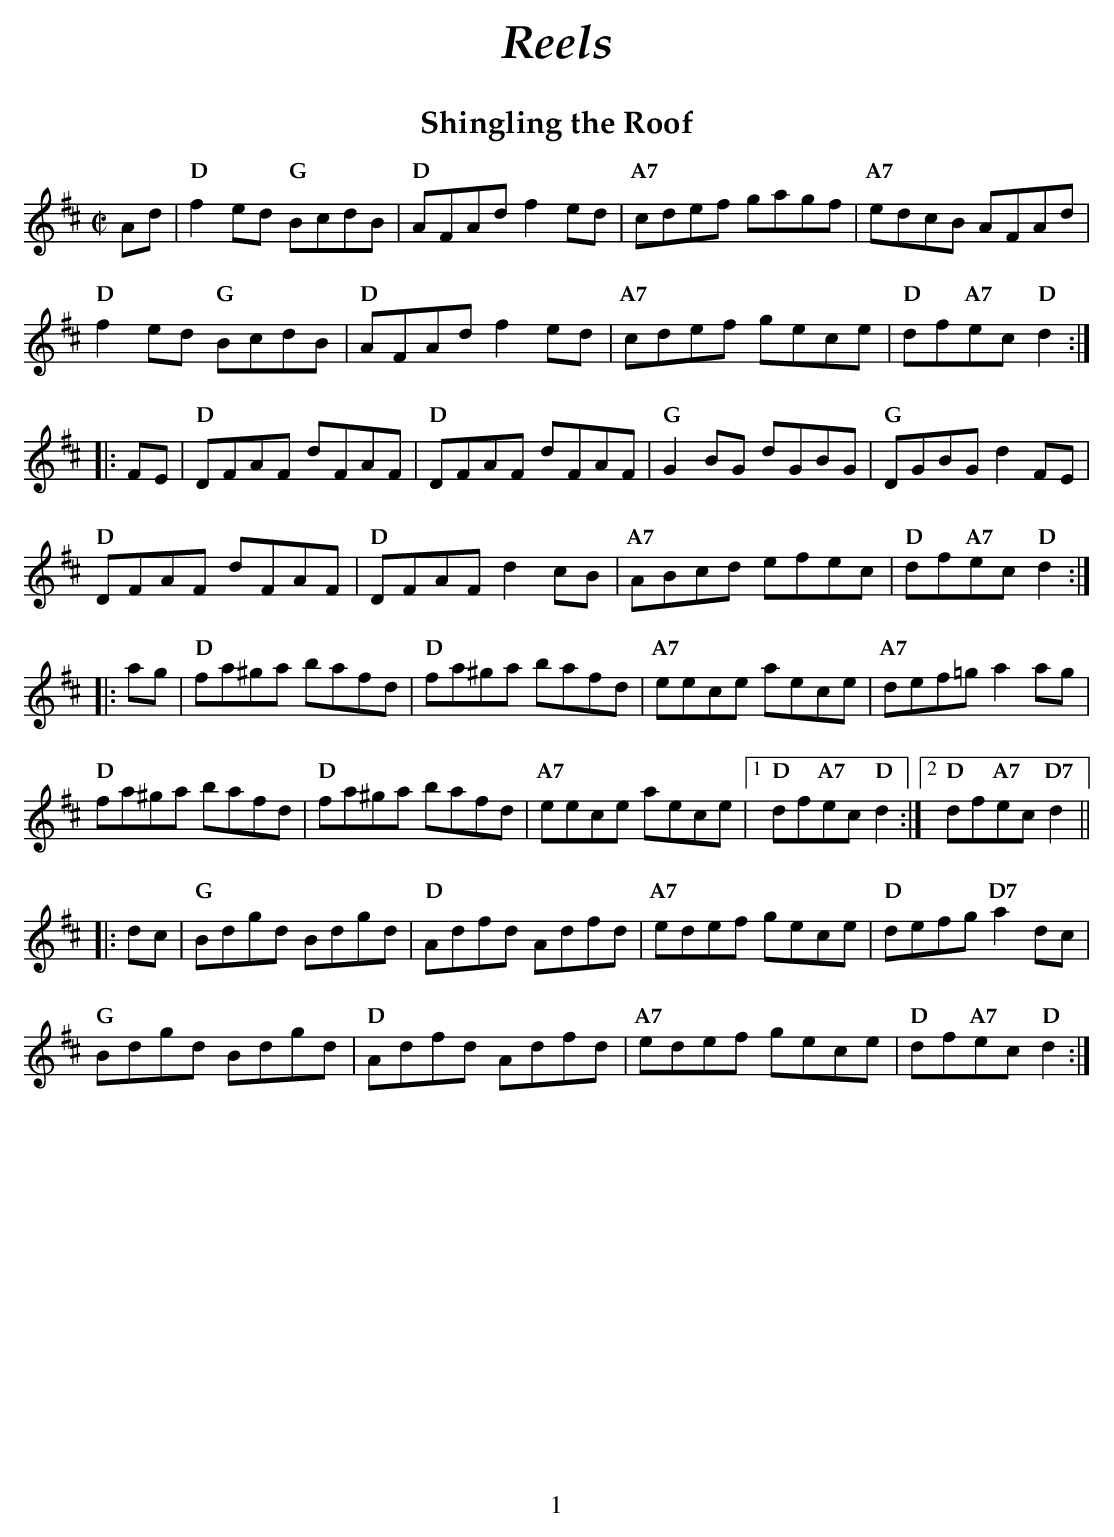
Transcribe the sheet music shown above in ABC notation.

X:1
T:Shingling the Roof
M:C|
L:1/8
K:D
  Ad |\
"D" f2ed "G" BcdB | "D" AFAd f2ed | "A7" cdef gagf | "A7" edcB AFAd |
"D" f2ed "G" BcdB | "D" AFAd f2ed | "A7" cdef gece | "D" df"A7"ec "D" d2  :|
|:FE |\
"D" DFAF dFAF | "D" DFAF dFAF | "G" G2BG dGBG  | "G" DGBG d2FE |
"D" DFAF dFAF | "D" DFAF d2cB | "A7" ABcd efec | "D" df"A7"ec "D" d2  :|
|:ag |\
"D" fa^ga bafd | "D" fa^ga bafd | "A7" eece aece | "A7" def=g a2ag |
"D" fa^ga bafd | "D" fa^ga bafd | "A7" eece aece |1 "D" df"A7"ec "D" d2  :|2 "D" df"A7"ec "D7" d2  ||
|:dc |\
"G" Bdgd Bdgd | "D" Adfd Adfd | "A7" edef gece | "D" defg "D7" a2dc |
"G" Bdgd Bdgd | "D" Adfd Adfd | "A7" edef gece | "D" df"A7"ec "D" d2  :|
